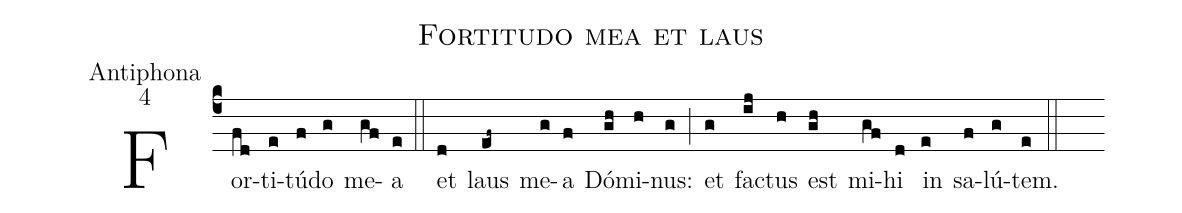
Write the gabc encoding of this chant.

name:Fortitudo mea et laus;
office-part:Antiphona;
mode:4;
%%
(c4)For(fd)ti(e)tú(f)do(g) me(gf)a(e) (::) et(d) laus(ef~) me(g)a(f) Dó(gh)mi(h)nus:(g) (;) et(g) fa(ij)ctus(h) est(gh) mi(gf)hi(d) in(e) sa(f)lú(g)tem.(e) (::)
